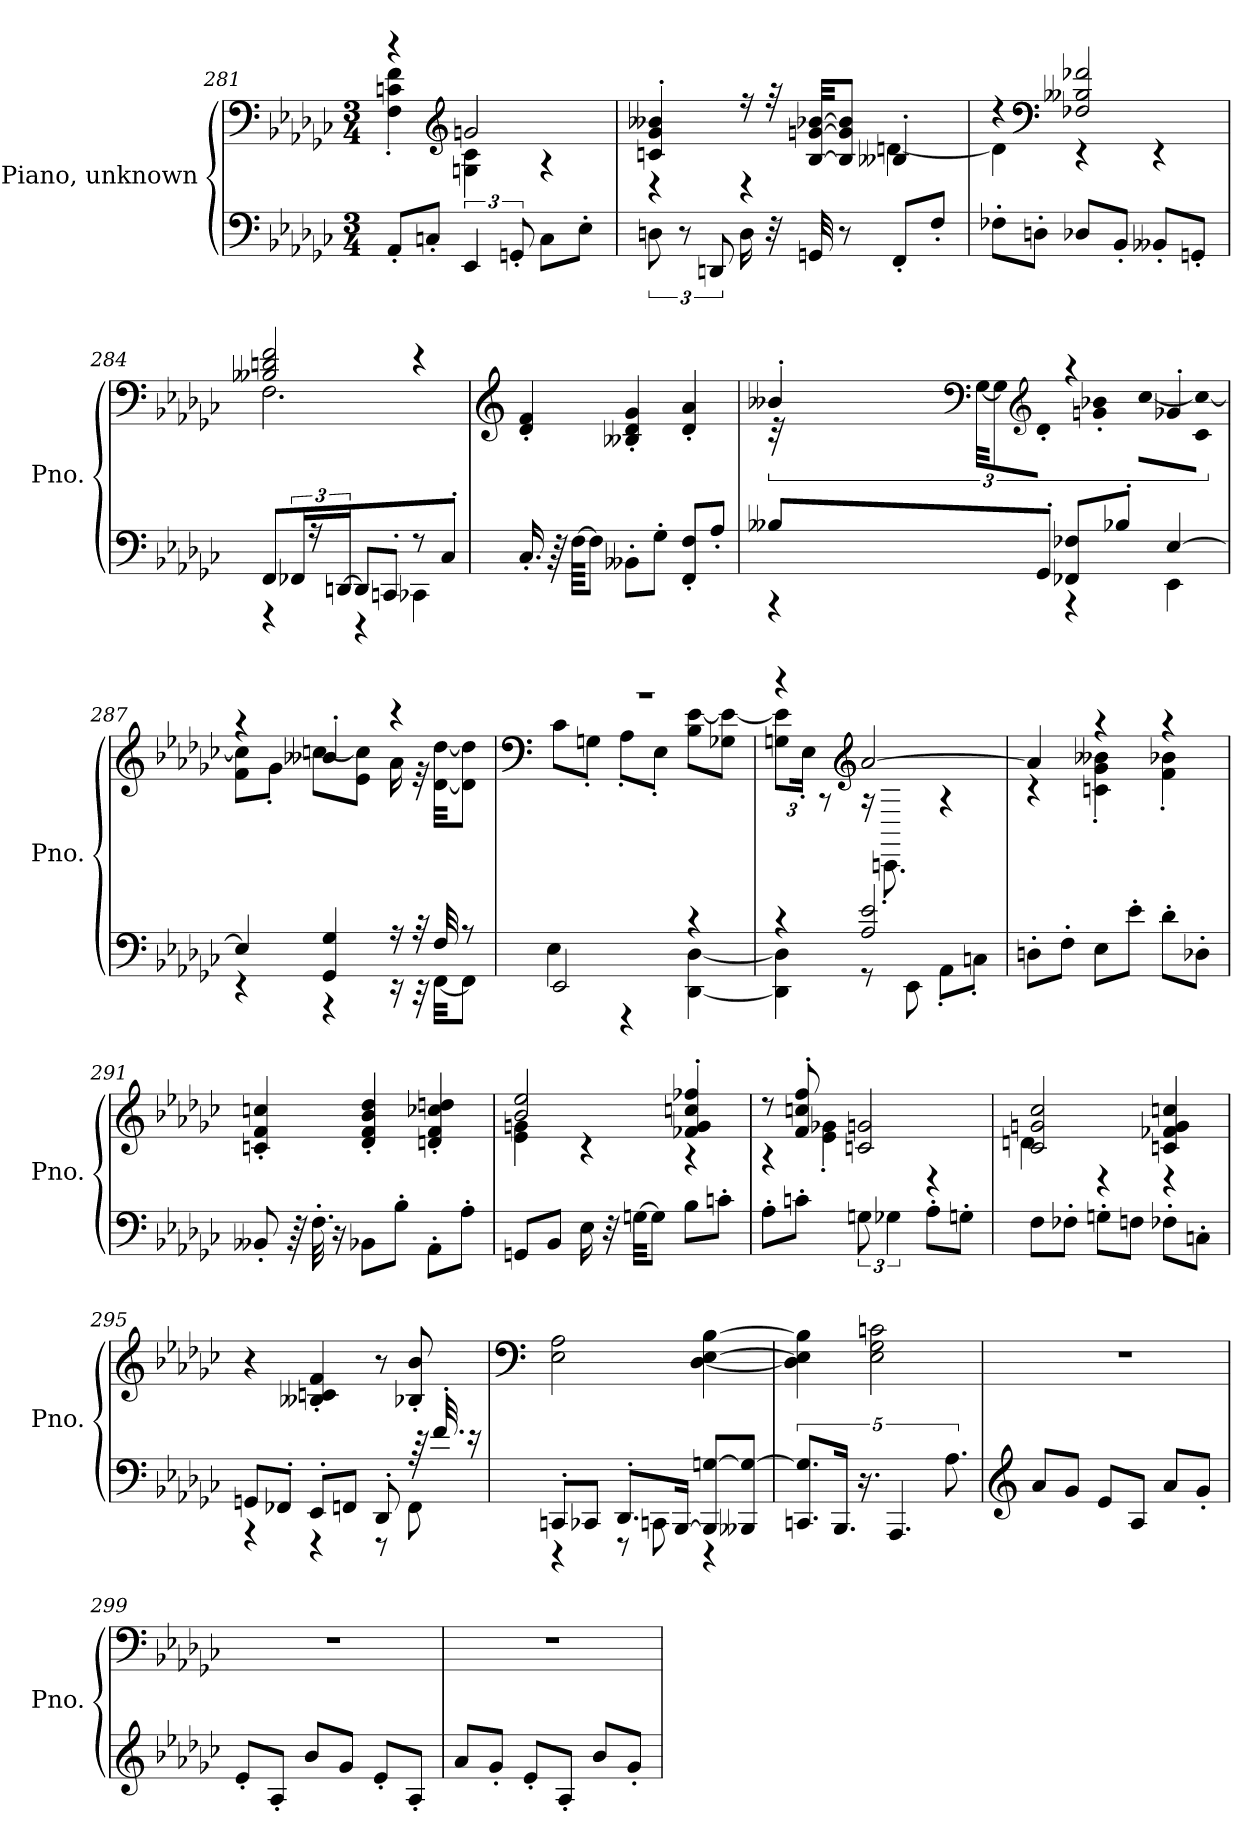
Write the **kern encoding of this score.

**kern	**kern
*part1	*part1
*staff2	*staff1
*I"Piano, unknown	*
*I'Pno.	*
!!LO:LB:g=z
*clefF4	*clefF4
*k[b-e-a-d-g-c-]	*k[b-e-a-d-g-c-]
*M3/4	*M3/4
=281	=281
*	*^
8AA-'/L	4r	4F\' 4cn\' 4f\'
8Cn'/J	.	.
*	*clefG2	*
6EE-/	2gn/	4Gn\ 4c\
12GGn'/	.	.
8C\L	.	4r
8E-'\J	.	.
=282	=282	=282
12Dn\	4cn/' 4g-/' 4b--X/'	4r
12r	.	.
12DDn/	.	.
16D\	16r	4r
32r	32r	.
32GGn/	[32B-/ [32gn/ [32b-X/KKL	.
8r	8B-/] 8g/] 8b-/]J	.
8FF'/L	4B--X'/	[4dn\
8F'/J	.	.
=283	=283	=283
8F-X'\L	4r	4d\]
8Dn'\J	.	.
*	*clefF4	*
8D-X/L	2F-X/ 2B--X/ 2f-X/	4r
8BB-'/J	.	.
8BB--X'/L	.	4r
8GGn'/J	.	.
!!LO:LB:g=z	!!
=284	=284	=284
*^	*	*
8FF/L	4r	2B--X/ 2dn/ 2f/	2.F\
24FF-X/Jk	.	.	.
24r	.	.	.
[24DDn/	.	.	.
8DD/L]	4r	.	.
8CCn'/J	.	.	.
8r	4CC-X\	4r	.
8C-'/	.	.	.
*v	*v	*	*
*	*v	*v
=285	=285
*	*clefG2
16.C-'/	4d-/' 4f/'
64r	.
[64F\KKKL	.
8F\J]	.
8BB--X'\L	4B--X/' 4d-/' 4g-/'
8G-'\J	.
8FF/' 8F/'L	4d-/' 4a-/'
8A-'/J	.
=286	=286
*^	*^
8B--X/L	4r	4b--X'/	48r
*	*	*clefF4	*
.	.	.	[48G-\KKL
.	.	.	12G-\]
*	*	*clefG2	*
8GG-'/J	.	.	8d-'\J
8FF-X/ 8F-X/L	4r	4r	4gn\' 4b-X\'
8B-X'/J	.	.	.
[4E-/	4EE-\	4g-X'/	[8cc-\L
.	.	.	8c-\ 8cc-\_J
!!LO:LB:g=z	!!
=287	=287	=287	=287
4E-/]	4r	4r	8f\ 8cc-\]L
.	.	.	8g-'\J
4GG-/ 4G-/	4r	4b--X'/	[8ccn\L
.	.	.	8e-\ 8cc\]J
16r	16r	4r	16a-\
32r	32r	.	32r
32F/	[32FF\KKL	.	[32d-\ [32dd-\KKL
8r	8FF\J]	.	8d-\] 8dd-\]J
=288	=288	=288	=288
*	*	*clefF4	*
2EE-/	4E-\	2.r	8c-\L
.	.	.	8Gn'\J
.	4r	.	8A-'\L
.	.	.	8E-'\J
4r	[4DD-\ [4D-\	.	8B-\ [8e-\L
.	.	.	8G-X\ 8e-\_J
=289	=289	=289	=289
*	*	*	*Xbrackettup
4r	4DD-\] 4D-\]	4r	12Gn\ 12e-\]L
.	.	.	24E-'\Jk
.	.	.	8r
*	*	*clefG2	*
2A-/ 2e-/	8r	[2a-/	16r
.	.	.	8.CCn'\
.	8EE-\	.	.
.	8AA-'\L	.	4r
.	8Cn'\J	.	.
*v	*v	*	*
=290	=290	=290
8Dn'\L	4a-/]	4r
8F'\J	.	.
8E-\L	4r	4cn\' 4g-\' 4b--X\'
8e-'\J	.	.
8d-'\L	4r	4f\' 4b-X\'
8D-X'\J	.	.
*	*v	*v
!!LO:LB:g=z
=291	=291
8BB--X'/	4cn/' 4f/' 4ccn/'
64r	.
32.F'\	.
16r	.
8BB-X\L	4d-/' 4f/' 4b-/' 4dd-/'
8B-'\J	.
8AA-'\L	4dn/' 4f/' 4cc-X/' 4ddn/'
8A-'\J	.
=292	=292
*	*^
8GGn/L	2b-/ 2ee-/	4e-\ 4gn\
8BB-/J	.	.
16E-\	.	4r
32r	.	.
[32Gn\KKL	.	.
8G\J]	.	.
8B-\L	4f-X/' 4g/' 4ccn/' 4ff-X/'	4r
8cn'\J	.	.
=293	=293	=293
8A-'\L	8r	4r
8cn'\J	8f/' 8ccn/' 8ff/'	.
12Gn\	2cn/ 2gn/	4e-\' 4g-X\'
6G-X\	.	.
8A-'\L	.	4r
8Gn'\J	.	.
!!LO:PB:g=z	!!
=294	=294	=294
8F\L	2c-/ 2gn/ 2cc-/	4dn\
8F-X'\J	.	.
8Gn'\L	.	4r
8Fn\J	.	.
8F-X'\L	4cn/ 4f-X/ 4g/ 4ccn/	4r
8Cn'\J	.	.
*	*v	*v
=295	=295
*^	*
8GGn/L	4r	4r
8FF-X'/J	.	.
8EE-'/L	4r	4B--X/' 4cn/' 4f/'
8FFn/J	.	.
8DD-'/	8r	8r
64r	8FF\	8B-X/' 8b-/'
32.f'/	.	.
16r	.	.
=296	=296	=296
*	*	*clefF4
8CCn'/L	4r	2E-\ 2A-\
8CC-X/J	.	.
8.DD-'/L	8r	.
.	8CCn\	.
[16BBB-/Jk	.	.
8BBB-/] [8Gn/L	4r	[4D-\ [4E-\ [4B-\
8BBB--X/ 8G/_J	.	.
*v	*v	*
!!LO:LB:g=z
=297	=297
10.CCn/ 10.G/]L	4D-\] 4E-\] 4B-\]
20.BBB-/Jk	.
20.r	.
.	2E-\ 2G-\ 2cn\
5.AAA-/	.
10.A-\	.
=298	=298
*clefG2	*
8a-/L	2.r
8g-/J	.
8e-/L	.
8A-/J	.
8a-/L	.
8g-'/J	.
=299	=299
8e-'/L	2.r
8A-'/J	.
8b-/L	.
8g-/J	.
8e-'/L	.
8A-'/J	.
=300	=300
8a-/L	2.r
8g-'/J	.
8e-'/L	.
8A-'/J	.
8b-/L	.
8g-'/J	.
=	=
*-	*-
